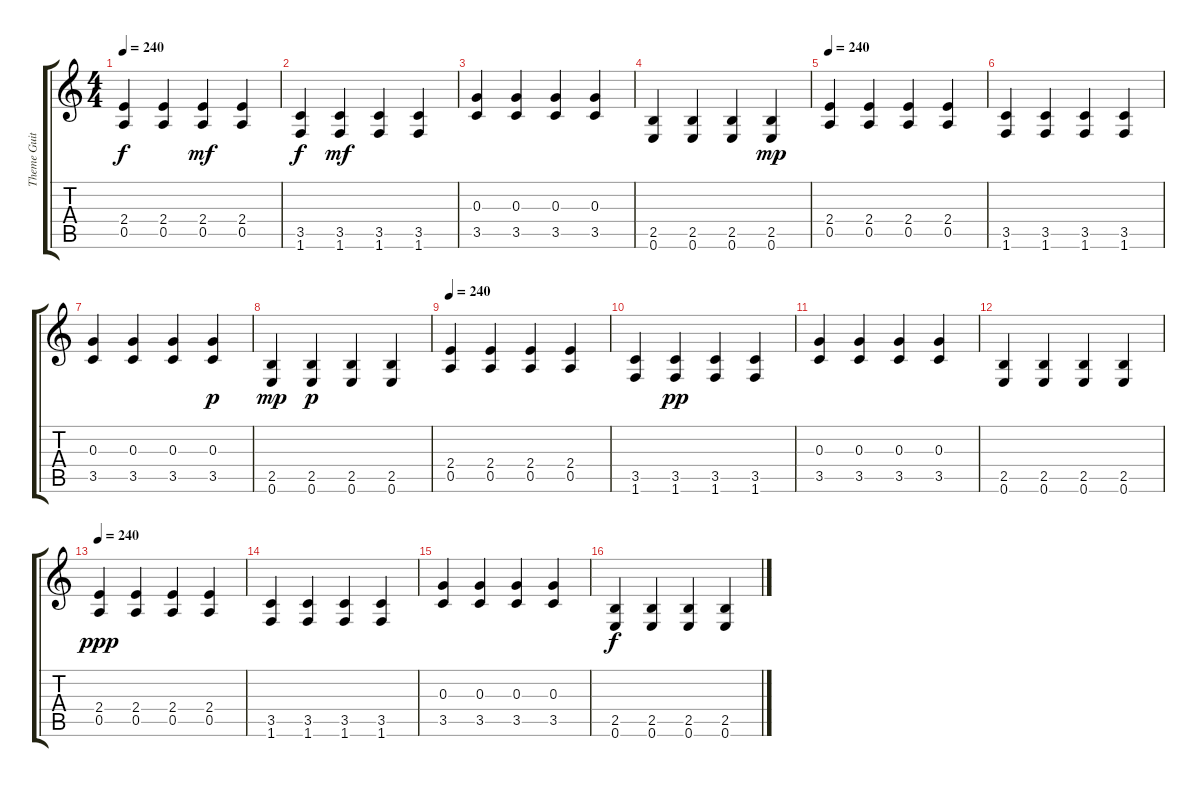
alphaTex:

\track ("Theme Guitar" "Theme Guit") {instrument distortionguitar}
\staff {score tabs}
\tuning (E4 B3 G3 D3 A2 E2) {hide}
\ts (4 4)
\tempo 240
\clef g2
\ks c
(2.4 0.5).4{dy f} (2.4 0.5).4 (2.4 0.5).4{dy mf} (2.4 0.5).4 |
(3.5 1.6).4{dy f} (3.5 1.6).4{dy mf} (3.5 1.6).4 (3.5 1.6).4 |
(0.3 3.5).4 (0.3 3.5).4 (0.3 3.5).4 (0.3 3.5).4 |
(2.5 0.6).4 (2.5 0.6).4 (2.5 0.6).4 (2.5 0.6).4{dy mp} |
\tempo 240
(2.4 0.5).4 (2.4 0.5).4 (2.4 0.5).4 (2.4 0.5).4 |
(3.5 1.6).4 (3.5 1.6).4 (3.5 1.6).4 (3.5 1.6).4 |
(0.3 3.5).4 (0.3 3.5).4 (0.3 3.5).4 (0.3 3.5).4{dy p} |
(2.5 0.6).4{dy mp} (2.5 0.6).4{dy p} (2.5 0.6).4 (2.5 0.6).4 |
\tempo 240
(2.4 0.5).4 (2.4 0.5).4 (2.4 0.5).4 (2.4 0.5).4 |
(3.5 1.6).4 (3.5 1.6).4{dy pp} (3.5 1.6).4 (3.5 1.6).4 |
(0.3 3.5).4 (0.3 3.5).4 (0.3 3.5).4 (0.3 3.5).4 |
(2.5 0.6).4 (2.5 0.6).4 (2.5 0.6).4 (2.5 0.6).4 |
\tempo 240
(2.4 0.5).4{dy ppp} (2.4 0.5).4 (2.4 0.5).4 (2.4 0.5).4 |
(3.5 1.6).4 (3.5 1.6).4 (3.5 1.6).4 (3.5 1.6).4 |
(0.3 3.5).4 (0.3 3.5).4 (0.3 3.5).4 (0.3 3.5).4 |
(2.5 0.6).4{dy f} (2.5 0.6).4 (2.5 0.6).4 (2.5 0.6).4
